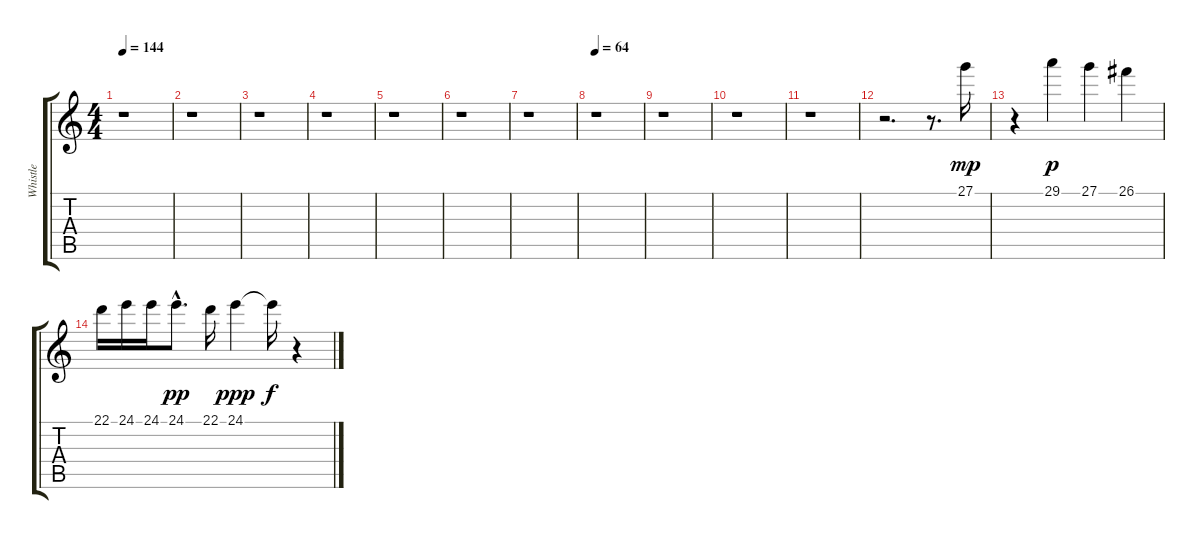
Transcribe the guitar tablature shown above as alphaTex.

\track ("Whistle" "Whistle") {instrument whistle}
\staff {score tabs}
\tuning (E4 B3 G3 D3 A2 E2) {hide}
\ts (4 4)
\tempo 144
\clef g2
\ks c
r.1{dy mp} |
r.1 |
r.1 |
r.1 |
r.1 |
r.1 |
r.1 |
\tempo 64
r.1 |
r.1 |
r.1 |
r.1 |
r.2{d} r.8{d} 27.1.16 |
r.4 29.1.4{dy p} 27.1.4 26.1.4 |
22.1.16 24.1.16 24.1.16 24.1{hac}.8{d dy pp} 22.1.16 24.1.4{dy ppp} 24.1{t}.16{dy f} r.4
